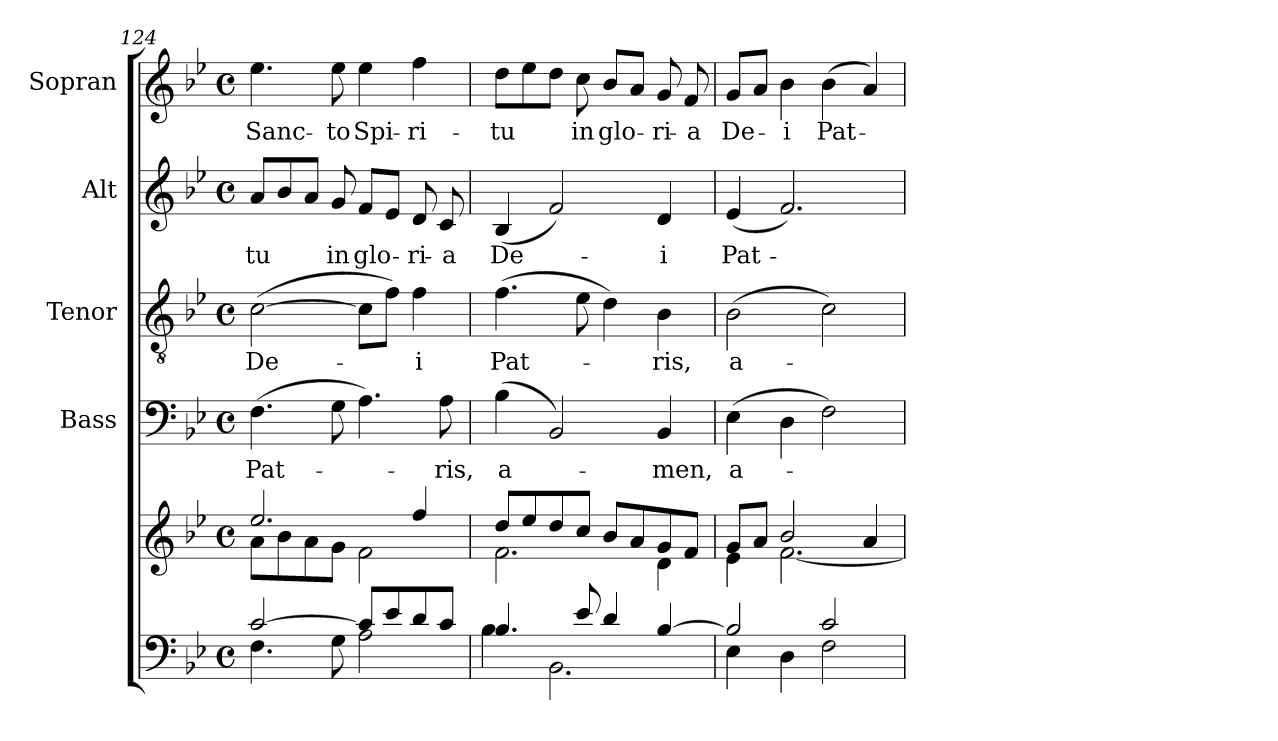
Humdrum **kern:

**kern	**kern	**kern	**text	**kern	**text	**kern	**text	**kern	**text
*part5	*part5	*part4	*part4	*part3	*part3	*part2	*part2	*part1	*part1
*staff6	*staff5	*staff4	*staff4	*staff3	*staff3	*staff2	*staff2	*staff1	*staff1
*	*	*I"Bass	*	*I"Tenor	*	*I"Alt	*	*I"Sopran	*
*	*	*I'B.	*	*I'T.	*	*I'A.	*	*I'S.	*
!!LO:LB:g=z
*clefF4	*clefG2	*clefF4	*	*clefGv2	*	*clefG2	*	*clefG2	*
*k[b-e-]	*k[b-e-]	*k[b-e-]	*	*k[b-e-]	*	*k[b-e-]	*	*k[b-e-]	*
*B-:	*B-:	*B-:	*	*B-:	*	*B-:	*	*B-:	*
*M4/4	*M4/4	*M4/4	*	*M4/4	*	*M4/4	*	*M4/4	*
*met(c)	*met(c)	*met(c)	*	*met(c)	*	*met(c)	*	*met(c)	*
=124	=124	=124	=124	=124	=124	=124	=124	=124	=124
*^	*^	*	*	*	*	*	*	*	*
!	!	!	!	!	!LO:LY:b	!	!LO:LY:b	!	!LO:LY:b	!	!LO:LY:b
[>2c/	4.F\	2.ee-/	8a\L	(>4.F\	Pat-	(>[2c\	De-	8a/L	-tu	4.ee-\	Sanc-
.	.	.	8b-\	.	.	.	.	8b-/	.	.	.
.	.	.	8a\	.	.	.	.	8a/J	.	.	.
!	!	!	!	!	!	!	!	!	!LO:LY:b	!	!LO:LY:b
.	8G\	.	8g\J	8G\	.	.	.	8g/	in	8ee-\	-to
!	!	!	!	!	!	!	!	!	!LO:LY:b	!	!LO:LY:b
8c/L]	2A\	.	2f\	4.A\)	.	8c\L]	.	8f/L	glo-	4ee-\	Spi-
8e-/	.	.	.	.	.	8f\J)	.	8e-/J	.	.	.
!	!	!	!	!	!	!	!LO:LY:b	!	!LO:LY:b	!	!LO:LY:b
8d/	.	4ff/	.	.	.	4f\	-i	8d/	-ri-	4ff\	-ri-
!	!	!	!	!	!LO:LY:b	!	!	!	!LO:LY:b	!	!
8c/J	.	.	.	8A\	-ris,	.	.	8c/	-a	.	.
=125	=125	=125	=125	=125	=125	=125	=125	=125	=125	=125	=125
!	!	!	!	!	!LO:LY:b	!	!LO:LY:b	!	!LO:LY:b	!	!LO:LY:b
4.B-/	4B-\	8dd/L	2.f\	(>4B-\	a-	(>4.f\	Pat-	(<4B-/	De-	8dd\L	-tu
.	.	8ee-/	.	.	.	.	.	.	.	8ee-\	.
.	2.BB-\	8dd/	.	2BB-/)	.	.	.	2f/)	.	8dd\J	.
!	!	!	!	!	!	!	!	!	!	!	!LO:LY:b
8e-/	.	8cc/J	.	.	.	8e-\	.	.	.	8cc\	in
!	!	!	!	!	!	!	!	!	!	!	!LO:LY:b
4d/	.	8b-/L	.	.	.	4d\)	.	.	.	8b-/L	glo-
.	.	8a/	.	.	.	.	.	.	.	8a/J	.
!	!	!	!	!	!LO:LY:b	!	!LO:LY:b	!	!LO:LY:b	!	!LO:LY:b
[>4B-/	.	8g/	4d\	4BB-/	-men,	4B-\	-ris,	4d/	-i	8g/	-ri-
!	!	!	!	!	!	!	!	!	!	!	!LO:LY:b
.	.	8f/J	.	.	.	.	.	.	.	8f/	-a
=126	=126	=126	=126	=126	=126	=126	=126	=126	=126	=126	=126
!	!	!	!	!	!LO:LY:b	!	!LO:LY:b	!	!LO:LY:b	!	!LO:LY:b
2B-/]	4E-\	8g/L	4e-\	(>4E-\	a-	(>2B-\	a-	(<4e-/	Pat-	8g/L	De-
.	.	8a/J	.	.	.	.	.	.	.	8a/J	.
!	!	!	!	!	!	!	!	!	!	!	!LO:LY:b
.	4D\	2b-/	[<2.f\	4D\	.	.	.	2.f/)	.	4b-\	-i
!	!	!	!	!	!	!	!	!	!	!	!LO:LY:b
2c/	2F\	.	.	2F\)	.	2c\)	.	.	.	(>4b-\	Pat-
.	.	4a/	.	.	.	.	.	.	.	4a/)	.
*v	*v	*	*	*	*	*	*	*	*	*	*
*	*v	*v	*	*	*	*	*	*	*	*
=	=	=	=	=	=	=	=	=	=
*-	*-	*-	*-	*-	*-	*-	*-	*-	*-
